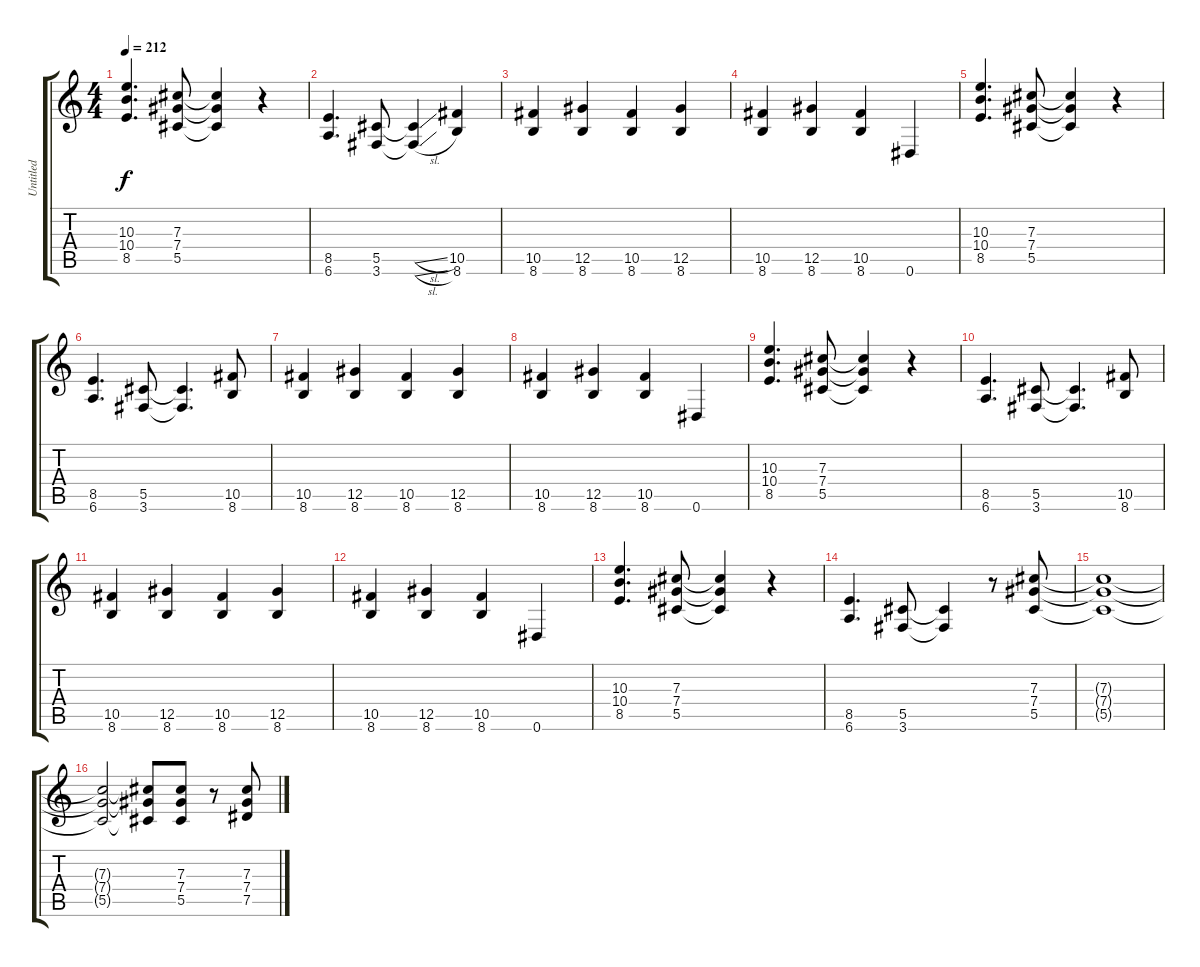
\track ("Untitled" "Untitled") {instrument distortionguitar}
\staff {score tabs}
\tuning (Eb4 Bb3 Gb3 Db3 Ab2 Eb2) {hide}
\ts (4 4)
\tempo 212
\clef g2
\ks c
(10.3 10.4 8.5).4{d dy f} (7.3 7.4 5.5).8 (7.3{t} 7.4{t} 5.5{t}).4 r.4 |
(8.5 6.6).4{d} (5.5 3.6).8 (5.5{sl t} 3.6{sl t}).4 (10.5 8.6).4 |
(10.5 8.6).4 (12.5 8.6).4 (10.5 8.6).4 (12.5 8.6).4 |
(10.5 8.6).4 (12.5 8.6).4 (10.5 8.6).4 0.6.4 |
(10.3 10.4 8.5).4{d} (7.3 7.4 5.5).8 (7.3{t} 7.4{t} 5.5{t}).4 r.4 |
(8.5 6.6).4{d} (5.5 3.6).8 (5.5{t} 3.6{t}).4{d} (10.5 8.6).8 |
(10.5 8.6).4 (12.5 8.6).4 (10.5 8.6).4 (12.5 8.6).4 |
(10.5 8.6).4 (12.5 8.6).4 (10.5 8.6).4 0.6.4 |
(10.3 10.4 8.5).4{d} (7.3 7.4 5.5).8 (7.3{t} 7.4{t} 5.5{t}).4 r.4 |
(8.5 6.6).4{d} (5.5 3.6).8 (5.5{t} 3.6{t}).4{d} (10.5 8.6).8 |
(10.5 8.6).4 (12.5 8.6).4 (10.5 8.6).4 (12.5 8.6).4 |
(10.5 8.6).4 (12.5 8.6).4 (10.5 8.6).4 0.6.4 |
(10.3 10.4 8.5).4{d} (7.3 7.4 5.5).8 (7.3{t} 7.4{t} 5.5{t}).4 r.4 |
(8.5 6.6).4{d} (5.5 3.6).8 (5.5{t} 3.6{t}).4 r.8 (7.3 7.4 5.5).8 |
(7.3{t} 7.4{t} 5.5{t}).1 |
(7.3{t} 7.4{t} 5.5{t}).2 (7.3{t} 7.4{t} 5.5{t}).8 (7.3 7.4 5.5).8 r.8 (7.3 7.4 7.5).8
